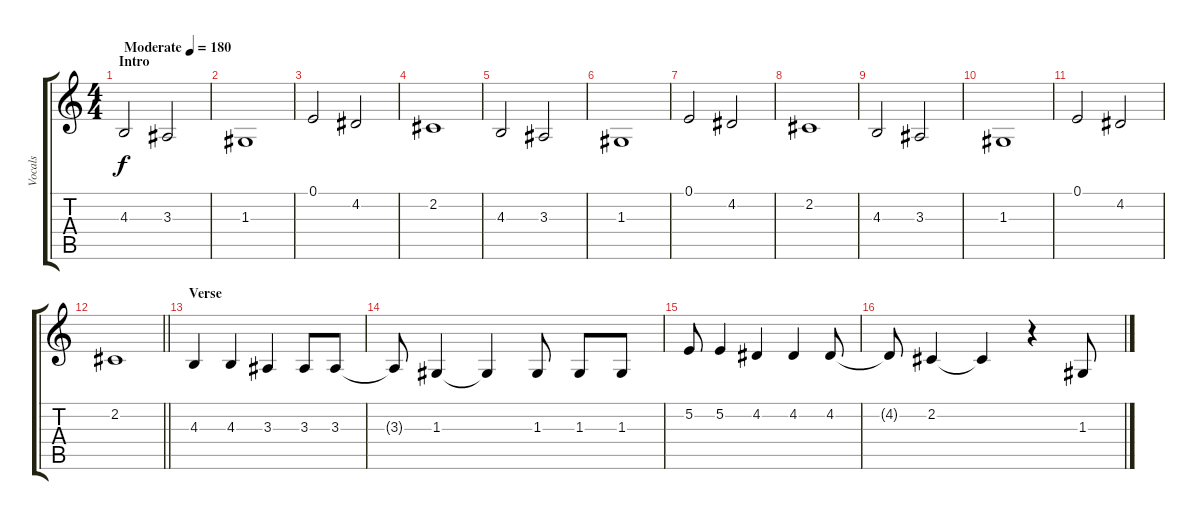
\track ("Vocals" "Vocals") {instrument altosax}
\staff {score tabs}
\tuning (E4 B3 G3 D3 A2 E2) {hide}
\ts (4 4)
\section ("" "Intro")
\tempo (180 "Moderate")
\clef g2
\ks c
4.3.2{dy f instrument altosax} 3.3.2 |
1.3.1 |
0.1.2 4.2.2 |
2.2.1 |
4.3.2 3.3.2 |
1.3.1 |
0.1.2 4.2.2 |
2.2.1 |
4.3.2 3.3.2 |
1.3.1 |
0.1.2 4.2.2 |
\barLineRight lightlight
2.2.1 |
\section ("" "Verse")
4.3.4 4.3.4 3.3.4 3.3.8 3.3.8 |
3.3{t}.8 1.3.4 1.3{t}.4 1.3.8 1.3.8 1.3.8 |
5.2.8 5.2.4 4.2.4 4.2.4 4.2.8 |
4.2{t}.8 2.2.4 2.2{t}.4 r.4 1.3.8
